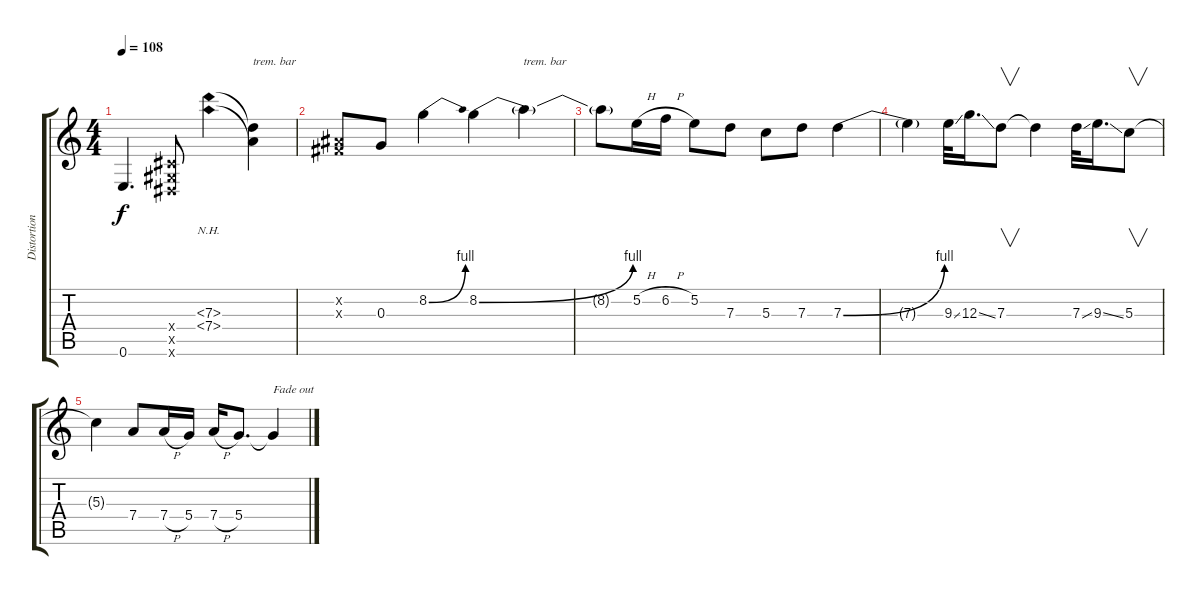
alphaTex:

\track ("Distortion Guitar" "Distortion") {instrument distortionguitar}
\staff {score tabs}
\tuning (E4 B3 G3 D3 A2 E2) {hide}
\ts (4 4)
\tempo 108
\clef g2
\ks c
0.6{t}.4{d dy f} (-1.4{x} -1.5{x} -1.6{x}).8 (7.3{nh} 7.4{nh}).4 (7.3{t} 7.4{t}).4{txt "trem. bar"} |
(-1.2{x} -1.3{x}).8 0.3.8 8.2{be (bend 0 0 60 4)}.4 8.2{be (bend 0 0 60 4)}.4 8.2{t}.4{txt "trem. bar"} |
8.2{t}.8 5.2{h}.16 6.2{h}.16 5.2.8 7.3.8 5.3.8 7.3.8 7.3{be (bend 0 0 60 4)}.4 |
7.3{t}.4 9.3{ss}.32 12.3{ss}.16{d} 7.3.8{v} 7.3{t}.4 7.3{ss}.32 9.3{ss}.16{d} 5.3.8{v} |
5.3{t}.4 7.4.8 7.4{h}.16 5.4.16 7.4{h}.16 5.4.8{d} 5.4{t}.4{txt "Fade out"}
